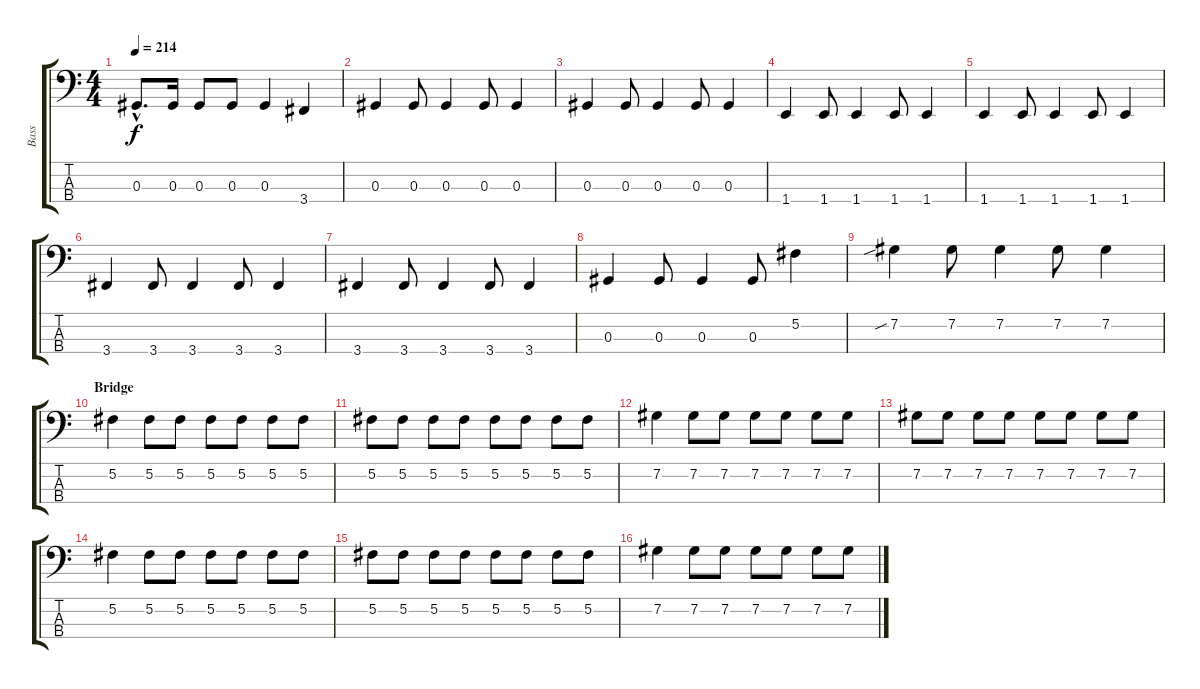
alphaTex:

\track ("Bass" "Bass") {instrument electricbassfinger}
\staff {score tabs}
\tuning (Gb2 Db2 Ab1 Eb1) {hide}
\ts (4 4)
\tempo 214
\clef f4
\ks c
0.3{hac}.8{d dy f} 0.3.16 0.3.8 0.3.8 0.3.4 3.4.4 |
0.3.4 0.3.8 0.3.4 0.3.8 0.3.4 |
0.3.4 0.3.8 0.3.4 0.3.8 0.3.4 |
1.4.4 1.4.8 1.4.4 1.4.8 1.4.4 |
1.4.4 1.4.8 1.4.4 1.4.8 1.4.4 |
3.4.4 3.4.8 3.4.4 3.4.8 3.4.4 |
3.4.4 3.4.8 3.4.4 3.4.8 3.4.4 |
0.3.4 0.3.8 0.3.4 0.3.8 5.2.4 |
7.2{sib}.4 7.2.8 7.2.4 7.2.8 7.2.4 |
\section ("" "Bridge")
5.2.4 5.2.8 5.2.8 5.2.8 5.2.8 5.2.8 5.2.8 |
5.2.8 5.2.8 5.2.8 5.2.8 5.2.8 5.2.8 5.2.8 5.2.8 |
7.2.4 7.2.8 7.2.8 7.2.8 7.2.8 7.2.8 7.2.8 |
7.2.8 7.2.8 7.2.8 7.2.8 7.2.8 7.2.8 7.2.8 7.2.8 |
5.2.4 5.2.8 5.2.8 5.2.8 5.2.8 5.2.8 5.2.8 |
5.2.8 5.2.8 5.2.8 5.2.8 5.2.8 5.2.8 5.2.8 5.2.8 |
7.2.4 7.2.8 7.2.8 7.2.8 7.2.8 7.2.8 7.2.8
